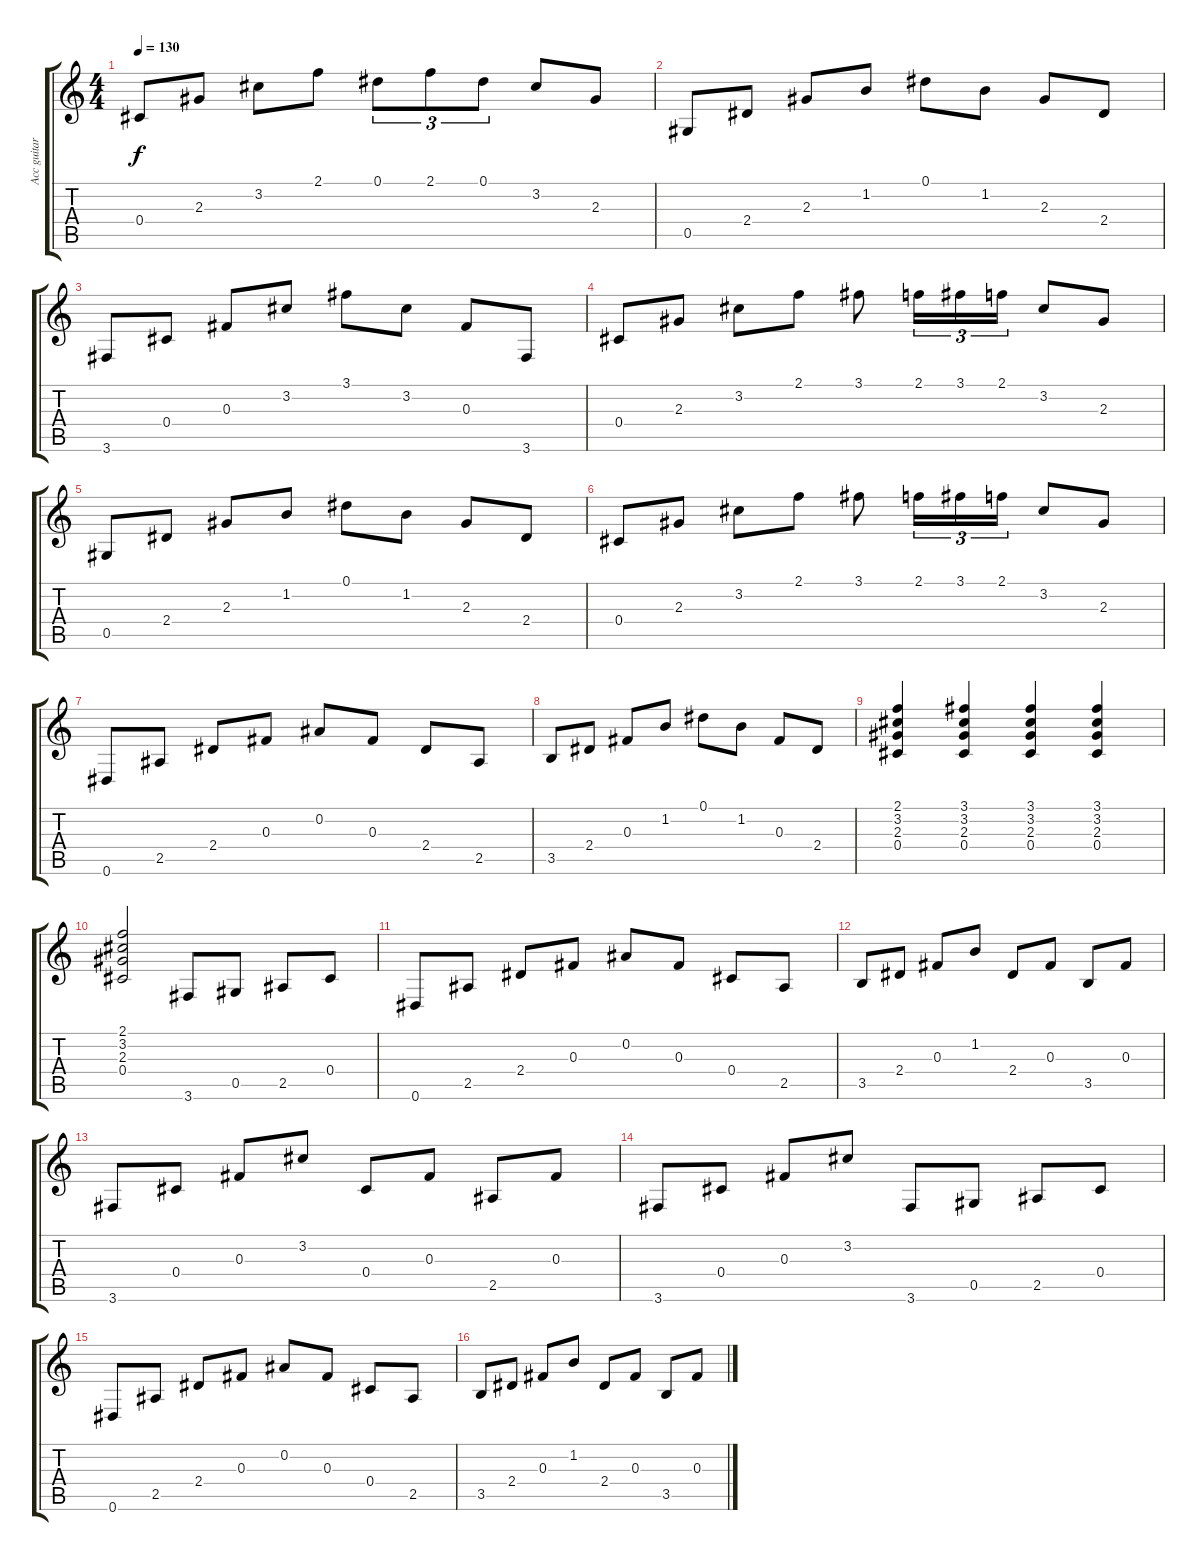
\track ("Acc guitar" "Acc guitar") {instrument acousticguitarsteel}
\staff {score tabs}
\tuning (Eb4 Bb3 Gb3 Db3 Ab2 Eb2) {hide}
\ts (4 4)
\tempo 130
\clef g2
\ks c
0.4.8{dy f} 2.3.8 3.2.8 2.1.8 0.1.8{tu (3 2)} 2.1.8{tu (3 2)} 0.1.8{tu (3 2)} 3.2.8 2.3.8 |
0.5.8 2.4.8 2.3.8 1.2.8 0.1.8 1.2.8 2.3.8 2.4.8 |
3.6.8 0.4.8 0.3.8 3.2.8 3.1.8 3.2.8 0.3.8 3.6.8 |
0.4.8 2.3.8 3.2.8 2.1.8 3.1.8 2.1.16{tu (3 2)} 3.1.16{tu (3 2)} 2.1.16{tu (3 2)} 3.2.8 2.3.8 |
0.5.8 2.4.8 2.3.8 1.2.8 0.1.8 1.2.8 2.3.8 2.4.8 |
0.4.8 2.3.8 3.2.8 2.1.8 3.1.8 2.1.16{tu (3 2)} 3.1.16{tu (3 2)} 2.1.16{tu (3 2)} 3.2.8 2.3.8 |
0.6.8 2.5.8 2.4.8 0.3.8 0.2.8 0.3.8 2.4.8 2.5.8 |
3.5.8 2.4.8 0.3.8 1.2.8 0.1.8 1.2.8 0.3.8 2.4.8 |
(2.1 3.2 2.3 0.4).4 (3.1 3.2 2.3 0.4).4 (3.1 3.2 2.3 0.4).4 (3.1 3.2 2.3 0.4).4 |
(2.1 3.2 2.3 0.4).2 3.6.8 0.5.8 2.5.8 0.4.8 |
0.6.8 2.5.8 2.4.8 0.3.8 0.2.8 0.3.8 0.4.8 2.5.8 |
3.5.8 2.4.8 0.3.8 1.2.8 2.4.8 0.3.8 3.5.8 0.3.8 |
3.6.8 0.4.8 0.3.8 3.2.8 0.4.8 0.3.8 2.5.8 0.3.8 |
3.6.8 0.4.8 0.3.8 3.2.8 3.6.8 0.5.8 2.5.8 0.4.8 |
0.6.8 2.5.8 2.4.8 0.3.8 0.2.8 0.3.8 0.4.8 2.5.8 |
3.5.8 2.4.8 0.3.8 1.2.8 2.4.8 0.3.8 3.5.8 0.3.8
